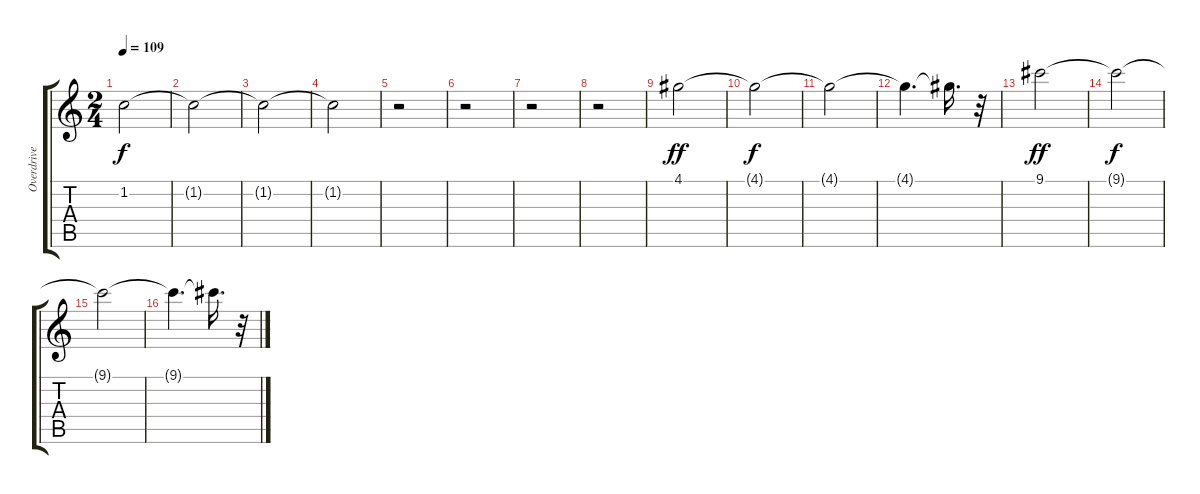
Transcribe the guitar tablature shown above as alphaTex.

\track ("Overdrive Guitar" "Overdrive ") {instrument overdrivenguitar}
\staff {score tabs}
\tuning (E4 B3 G3 D3 A2 E2) {hide}
\ts (2 4)
\tempo 109
\clef g2
\ks c
1.2.2{dy f} |
1.2{t}.2 |
1.2{t}.2 |
1.2{t}.2 |
r.2 |
r.2 |
r.2 |
r.2 |
4.1.2{dy ff} |
4.1{t}.2{dy f} |
4.1{t}.2 |
4.1{t}.4{d} 4.1{t}.16{d} r.32 |
9.1.2{dy ff} |
9.1{t}.2{dy f} |
9.1{t}.2 |
9.1{t}.4{d} 9.1{t}.16{d} r.32
